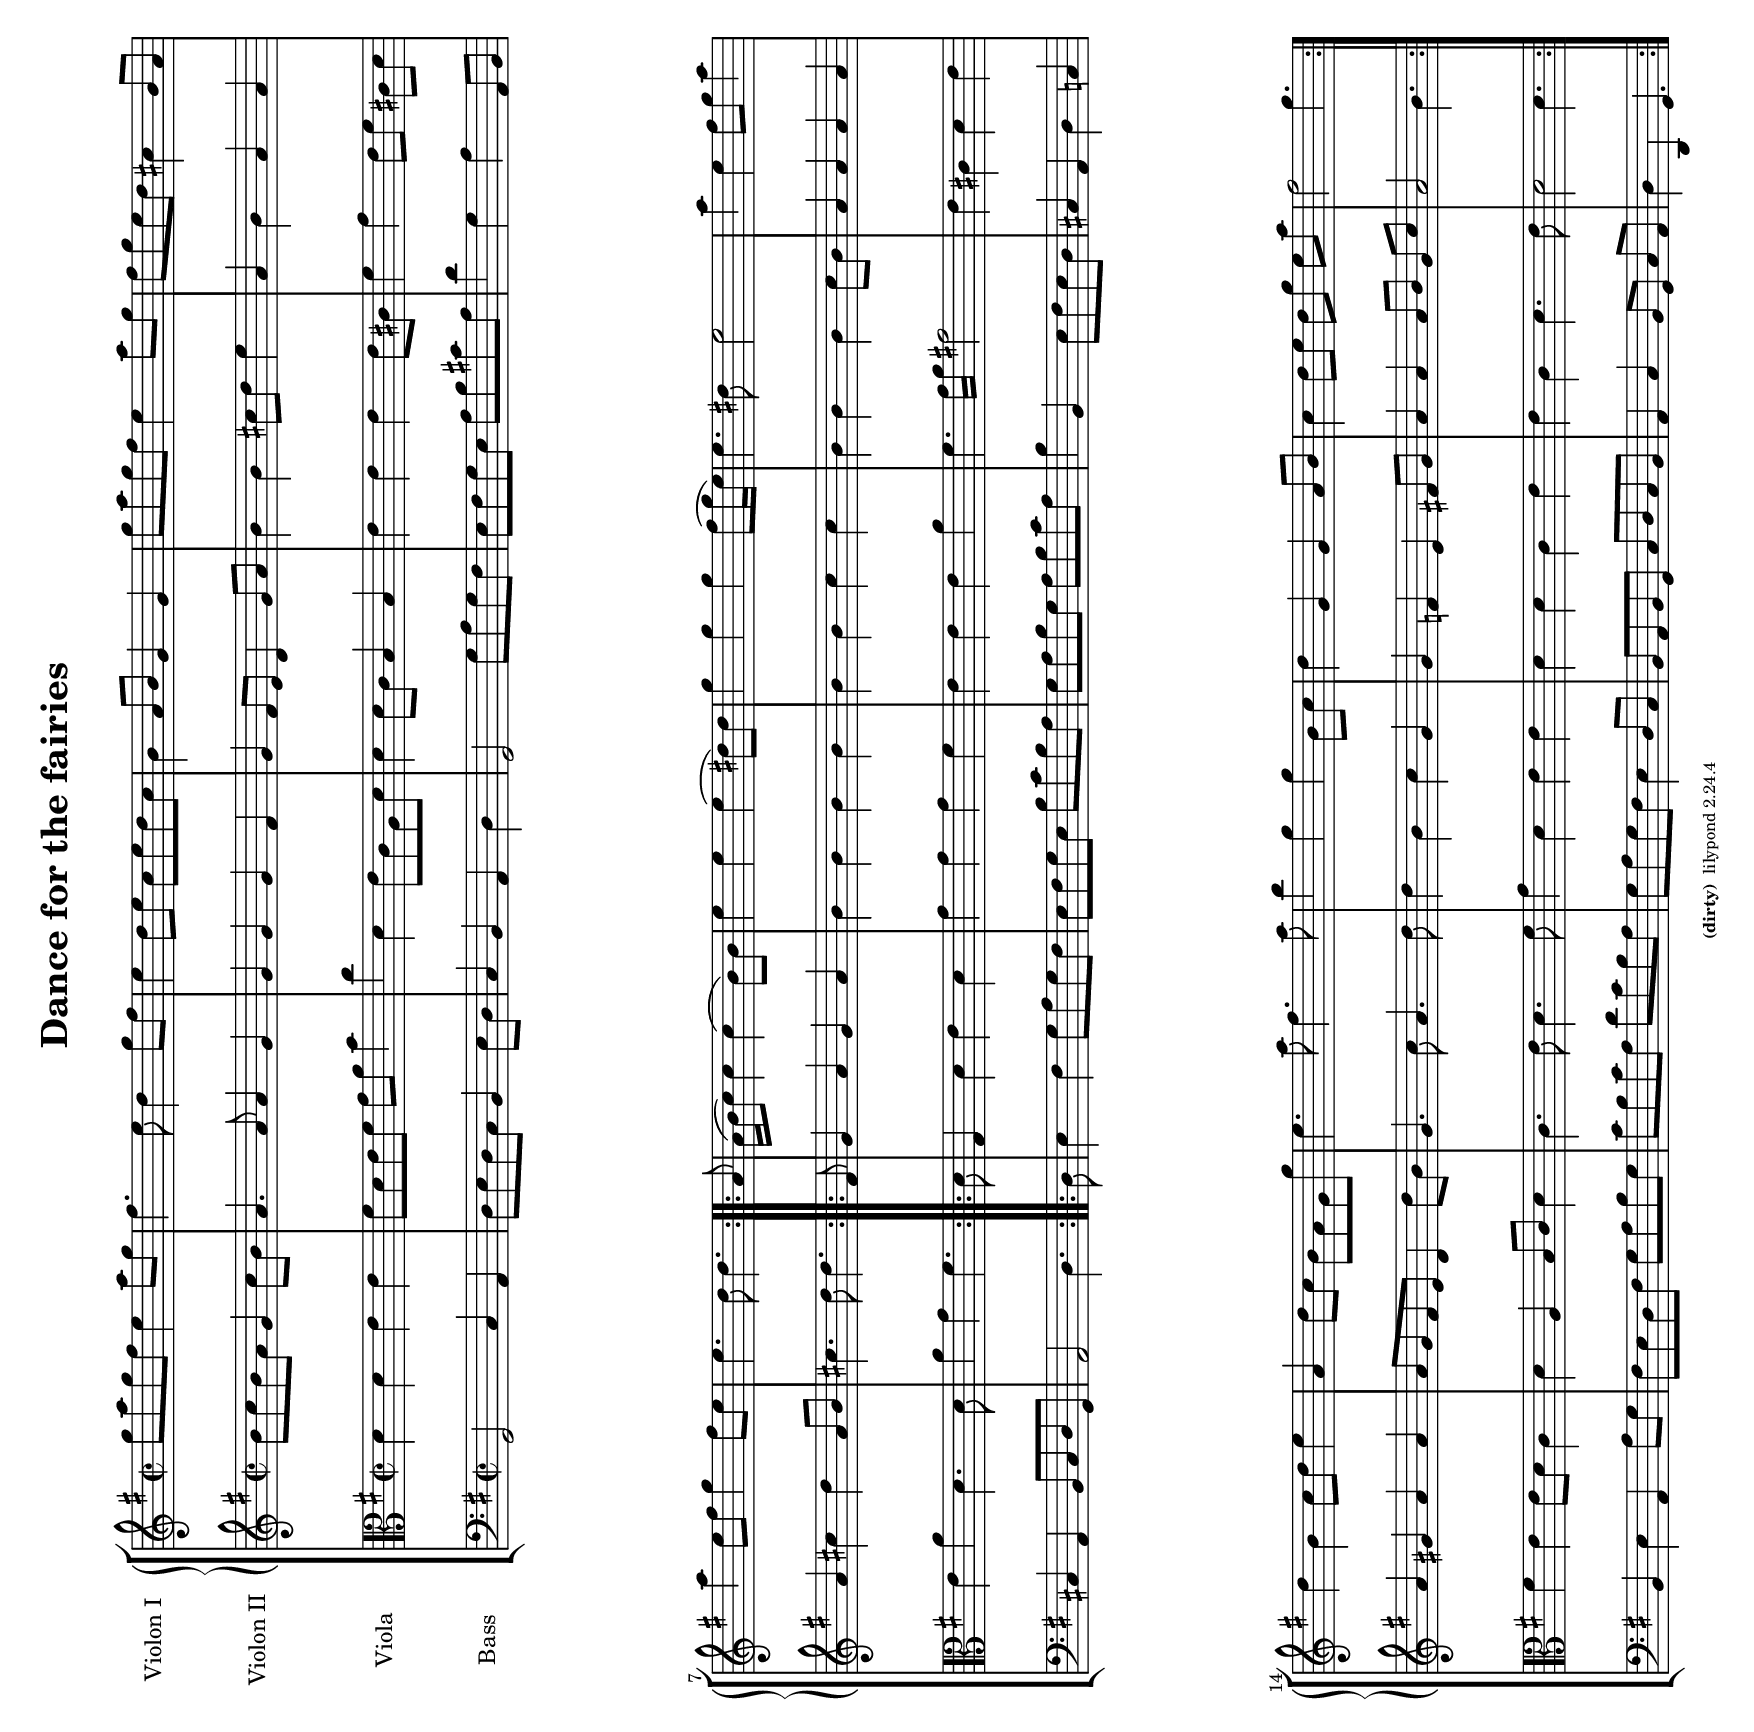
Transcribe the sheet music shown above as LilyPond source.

\version "2.18.2"

\include "../../general.ily"

\include "../../a3-297x297.ily"

\paper {
  first-page-number = 1
}


breaks = {}

#(set-global-staff-size 20)
\version "2.18.2"

\header {
  title = "Dance for the fairies"
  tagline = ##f
}

global = {
  \key g \major
  \time 2/2
}

violinI = \relative c''' {
  \global
  
  \repeat volta 2 {
    g8 a g fis e4 a8 g
    fis4. e8 d4 g8 fis
    e4 d8 e c e d c
    b4 a8 b g4 g
    g'8 a g fis e4 a8 g
    
    fis g e d cis4 b8 a
    a'4 e8 fis g4 fis8 e
    e4. d8 d4.
  }
  \repeat volta 2 {
    a8 a16( b c8) c4 c( b8) b
    e4 e e( dis8) dis
    
    g4 g g fis8( g16 e)
    e4. dis8 e2
    a4 e fis8 g a4
    d,4 b c8 d e4
    a,4 d8 c b a g g'
    
    e4. a8 fis4. a8
    b4 g g b,8 c
    d4 g, g a8 b
    c4 d8 e d[ g] e a
    fis2 g4.
  }
}

violinII = \relative c'' {
  \global
  
  \repeat volta 2 {
    b8 c b a g4 c8 b
    a4. a8 a4 g
    g g g fis
    g fis8 e d4 g8 a
    b4 b cis8 d e4
    
    a, b a a
    a cis d a8 b
    cis4. d8 d4.
  }
  \repeat volta 2 {
    fis,8 g4 a g a
    b b b b
    b b c c
    b b b c8 b
    a4 a a a
    a gis a a
    a8 g fis e d4 d'8 b
    
    g4. c8 a4. d8
    d4 b c g
    g f e fis8 g
    a4 a a8[ b] g c
    a2 b4.
  }
}

viola = \relative c' {
  \global
  
  \repeat volta 2 {
    d4 d e e
    fis8 d e fis g a b4
    c d, e8 c a d
    d4 d8 c b4 b
    e e e e8 cis
    
    fis4 g e8[ fis] cis d
    e4 a d,4. d8
    a'4 g fis4.
  }
  \repeat volta 2 {
    d8 g,4 d' e d
    g g g fis
    
    e e e a
    fis4. g16 a gis2
    e4 cis d e
    fis e e8 d c4
    d a b8 c d4
    
    c4. e8 d4. fis8
    g4 d e e
    d d c e
    e c d4. e8
    d2 d4.
  }
}

bass = \relative c {
  \global
  
  \repeat volta 2 {
    g2 c4 a
    d8 e d c b4 e8 d
    c4 b a d
    g,2 g'8 a g fis
    e fis g e a b cis a
  
    d4 g, a a,8 b
    cis4 a b8 cis d g, 
    a2 d4.
  }
  \repeat volta 2 {
    d8 e4 fis g8 a g fis
    e fis g e b' c b a
    
    g a b g a b c a
    b4 b, e8 fis e d 
    cis4 a d c
    b e a, a'8 g
    fis e d fis g a b g
    
    c b c a d c b a
    g a g fis e4 d8 c 
    b a b g c d c b
    a4 c b8[ g] c a
    d4 d, g4.
  }
}

violinIPart = \new Staff \with {
  instrumentName = "Violon I"
} \violinI

violinIIPart = \new Staff \with {
  instrumentName = "Violon II"
} \violinII

violaPart = \new Staff \with {
  instrumentName = "Viola"
} { \clef alto \viola }

bassPart = \new Staff \with {
  instrumentName = "Bass"
} << { \clef "bass" \bass } \breaks >>

\score {
  \new StaffGroup  
  <<
    \new GrandStaff <<
      \violinIPart
      \violinIIPart
    >>
    \violaPart
    \bassPart
  >>
  \layout { }
}

